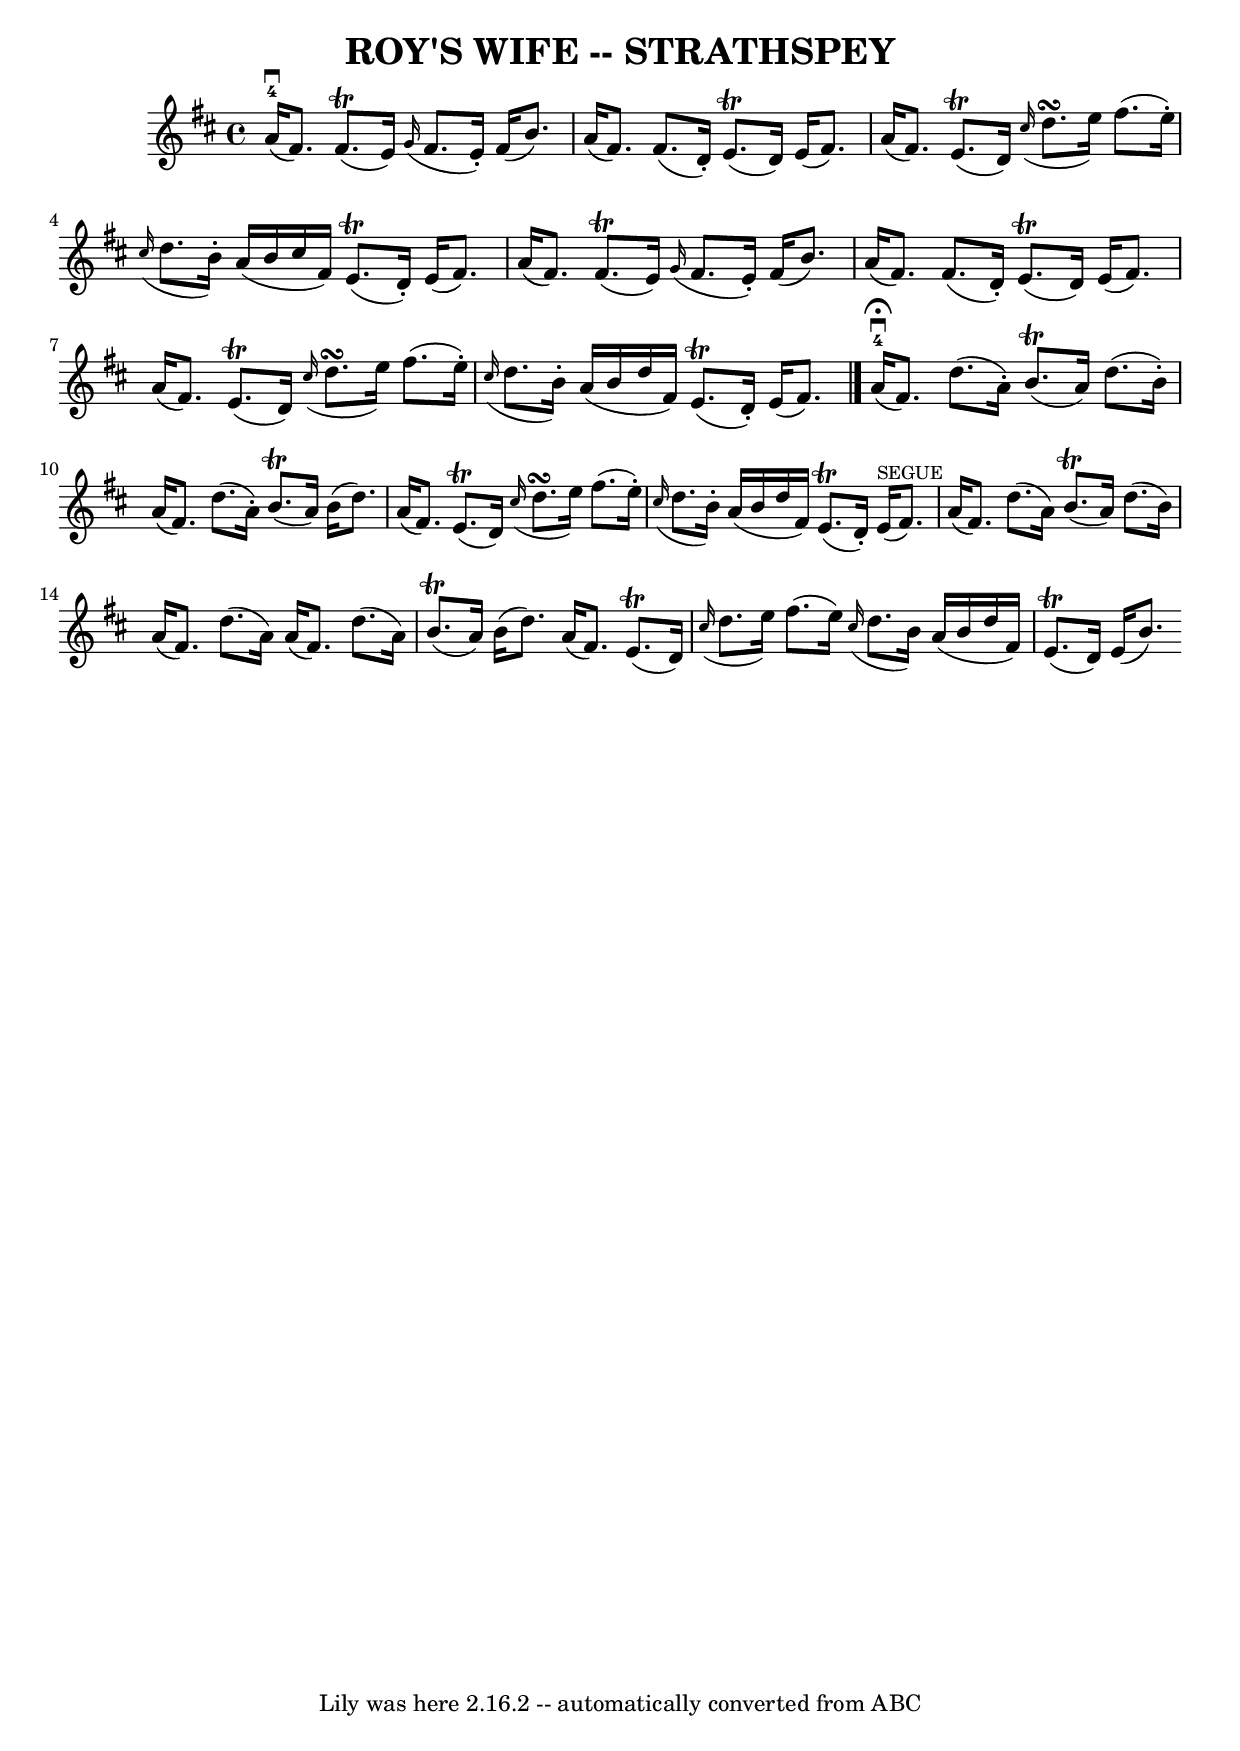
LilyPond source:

\version "2.16.2"
\include "Mammoth.ily"
\header {
	%% book = "Ryan's Mammoth Collection of Fiddle Tunes"
	crossRefNumber = "1"
	footnotes = ""
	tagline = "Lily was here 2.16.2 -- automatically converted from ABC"
	title = "ROY'S WIFE -- STRATHSPEY"
}
voicedefault =  {


 \override Staff.TimeSignature #'style = #'C
 \time 4/4 % %slurgraces 1
 
\key d \major a'16-4(^\downbow fis'8.) fis'8. (^\trill   
e'16)   \grace { g'16 (} fis'8. e'16 -.) fis'16 (b'8.)   
|
 a'16 (fis'8.) fis'8. (d'16 -.) e'8. (^\trill d'16 
) e'16 (fis'8.)   |
 a'16 (fis'8.) e'8. (^\trill  
 d'16)   \grace { cis''16 (} d''8.\turn e''16) fis''8. (
e''16 -.)   |
   \grace { cis''16 (} d''8. b'16 -.) a'16 (
 b'16 cis''16 fis'16) e'8. (^\trill d'16 -.) e'16 (
fis'8.)   |
 a'16 (fis'8.) fis'8. (^\trill e'16)   
\grace { g'16 (} fis'8. e'16 -.) fis'16 (b'8.)   |
   
a'16 (fis'8.) fis'8. (d'16 -.) e'8. (^\trill d'16) e'16 
(fis'8.)   |
 a'16 (fis'8.) e'8. (^\trill d'16)  
 \grace { cis''16 (} d''8.\turn e''16) fis''8. (e''16 -.)   
|
   \grace { cis''16 (} d''8. b'16 -.) a'16 (b'16    
d''16 fis'16) e'8. (^\trill d'16 -.) e'16 (fis'8.)   
\bar "|." a'16-4^\fermata(^\downbow fis'8.) d''8. (a'16 -. 
-) b'8. (^\trill a'16) d''8. (b'16 -.)   |
 a'16 (
fis'8.) d''8. (a'16 -.) b'8. (^\trill a'16) b'16 (d''8. 
)   |
 a'16 (fis'8.) e'8. (^\trill d'16)   \grace {  
 cis''16 (} d''8.\turn e''16) fis''8. (e''16 -.)   |
   
\grace { cis''16 (} d''8. b'16 -.) a'16 (b'16 d''16    
fis'16) e'8. (^\trill d'16 -.) e'16^\segue(fis'8.)   
|
 a'16 (fis'8.) d''8. (a'16) b'8. (^\trill a'16  
-) d''8. (b'16)   |
 a'16 (fis'8.) d''8. (a'16)   
a'16 (fis'8.) d''8. (a'16) b'8. (^\trill a'16) b'16 (
 d''8.)   |
 a'16 (fis'8.) e'8. (^\trill d'16)   
\grace { cis''16 (} d''8. e''16) fis''8. (e''16)   |
 
  \grace { cis''16 (} d''8. b'16) a'16 (b'16 d''16    
fis'16) e'8. (^\trill d'16) e'16 (b'8.)     
}

\score{
    <<

	\context Staff="default"
	{
	    \voicedefault 
	}

    >>
	\layout {
	}
	\midi {}
}
